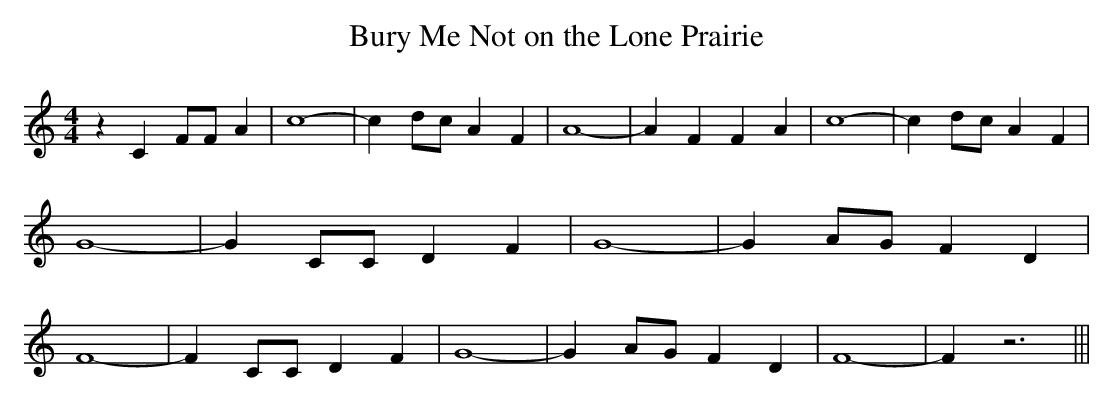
X:1
T:Bury Me Not on the Lone Prairie
M:4/4
L:1/4
K:C
 z C F/2F/2 A| c4-| c d/2c/2 A F| A4-| A F F A| c4-| cd/2-c/2 A F|\
 G4-| G C/2C/2 D F| G4-| G A/2G/2 F D| F4-| F C/2C/2 D F| G4-| G A/2G/2 F D|\
 F4-| F z3|||
